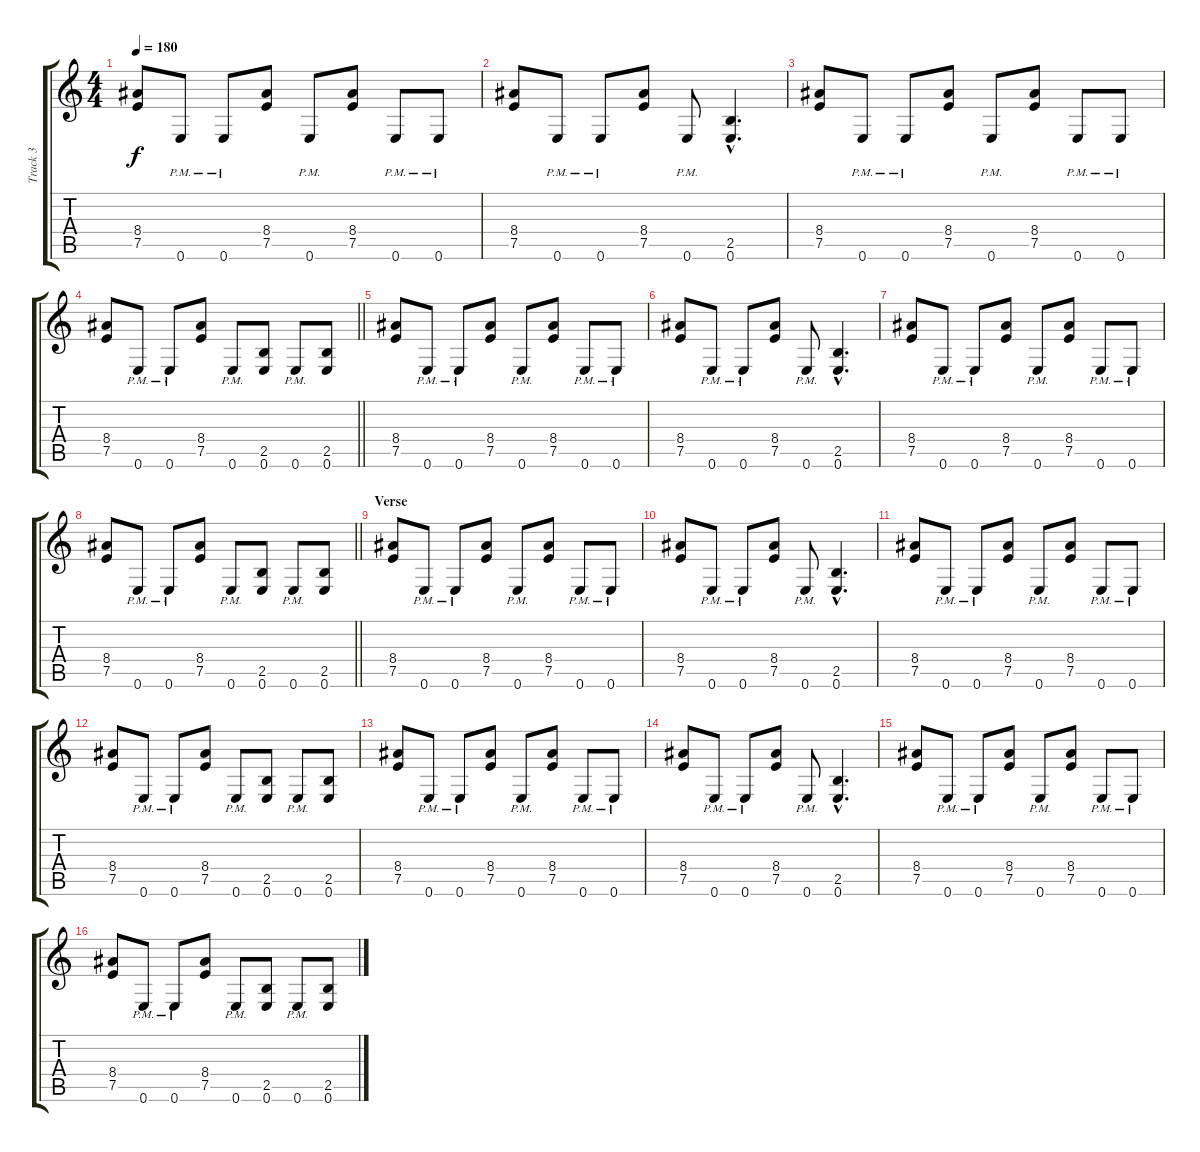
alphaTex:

\track ("Track 3" "Track 3") {instrument distortionguitar}
\staff {score tabs}
\tuning (E4 B3 G3 D3 A2 E2) {hide}
\ts (4 4)
\tempo 180
\clef g2
\ks c
(8.4 7.5).8{dy f} 0.6{pm}.8 0.6{pm}.8 (8.4 7.5).8 0.6{pm}.8 (8.4 7.5).8 0.6{pm}.8 0.6{pm}.8 |
(8.4 7.5).8 0.6{pm}.8 0.6{pm}.8 (8.4 7.5).8 0.6{pm}.8 (2.5{hac} 0.6{hac}).4{d} |
(8.4 7.5).8 0.6{pm}.8 0.6{pm}.8 (8.4 7.5).8 0.6{pm}.8 (8.4 7.5).8 0.6{pm}.8 0.6{pm}.8 |
\barLineRight lightlight
(8.4 7.5).8 0.6{pm}.8 0.6{pm}.8 (8.4 7.5).8 0.6{pm}.8 (2.5 0.6).8 0.6{pm}.8 (2.5 0.6).8 |
(8.4 7.5).8 0.6{pm}.8 0.6{pm}.8 (8.4 7.5).8 0.6{pm}.8 (8.4 7.5).8 0.6{pm}.8 0.6{pm}.8 |
(8.4 7.5).8 0.6{pm}.8 0.6{pm}.8 (8.4 7.5).8 0.6{pm}.8 (2.5{hac} 0.6{hac}).4{d} |
(8.4 7.5).8 0.6{pm}.8 0.6{pm}.8 (8.4 7.5).8 0.6{pm}.8 (8.4 7.5).8 0.6{pm}.8 0.6{pm}.8 |
\barLineRight lightlight
(8.4 7.5).8 0.6{pm}.8 0.6{pm}.8 (8.4 7.5).8 0.6{pm}.8 (2.5 0.6).8 0.6{pm}.8 (2.5 0.6).8 |
\section ("" "Verse")
(8.4 7.5).8 0.6{pm}.8 0.6{pm}.8 (8.4 7.5).8 0.6{pm}.8 (8.4 7.5).8 0.6{pm}.8 0.6{pm}.8 |
(8.4 7.5).8 0.6{pm}.8 0.6{pm}.8 (8.4 7.5).8 0.6{pm}.8 (2.5{hac} 0.6{hac}).4{d} |
(8.4 7.5).8 0.6{pm}.8 0.6{pm}.8 (8.4 7.5).8 0.6{pm}.8 (8.4 7.5).8 0.6{pm}.8 0.6{pm}.8 |
(8.4 7.5).8 0.6{pm}.8 0.6{pm}.8 (8.4 7.5).8 0.6{pm}.8 (2.5 0.6).8 0.6{pm}.8 (2.5 0.6).8 |
(8.4 7.5).8 0.6{pm}.8 0.6{pm}.8 (8.4 7.5).8 0.6{pm}.8 (8.4 7.5).8 0.6{pm}.8 0.6{pm}.8 |
(8.4 7.5).8 0.6{pm}.8 0.6{pm}.8 (8.4 7.5).8 0.6{pm}.8 (2.5{hac} 0.6{hac}).4{d} |
(8.4 7.5).8 0.6{pm}.8 0.6{pm}.8 (8.4 7.5).8 0.6{pm}.8 (8.4 7.5).8 0.6{pm}.8 0.6{pm}.8 |
(8.4 7.5).8 0.6{pm}.8 0.6{pm}.8 (8.4 7.5).8 0.6{pm}.8 (2.5 0.6).8 0.6{pm}.8 (2.5 0.6).8
